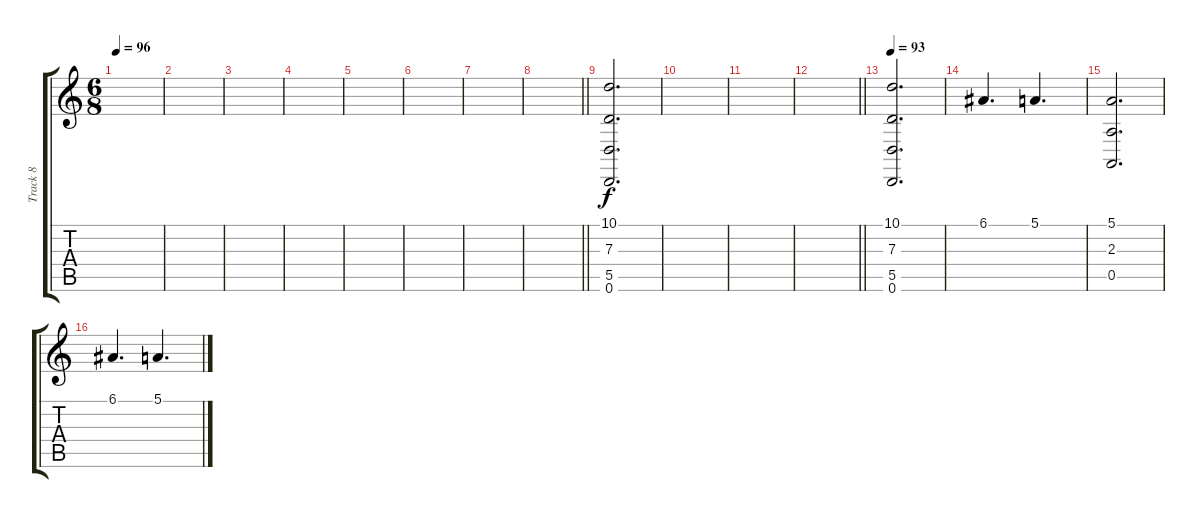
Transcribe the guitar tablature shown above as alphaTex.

\track ("Track 8" "Track 8") {instrument tubularbells}
\staff {score tabs}
\tuning (E4 B3 G3 D3 A2 D2) {hide}
\ts (6 8)
\tempo 96
\clef g2
\ks c
|
|
|
|
|
|
|
\barLineRight lightlight
|
(10.1 7.3 5.5 0.6).2{d volume 13 instrument tubularbells} |
|
|
\barLineRight lightlight
|
\tempo 93
(10.1 7.3 5.5 0.6).2{d} |
6.1.4{d} 5.1.4{d} |
(5.1 2.3 0.5).2{d} |
6.1.4{d} 5.1.4{d}
